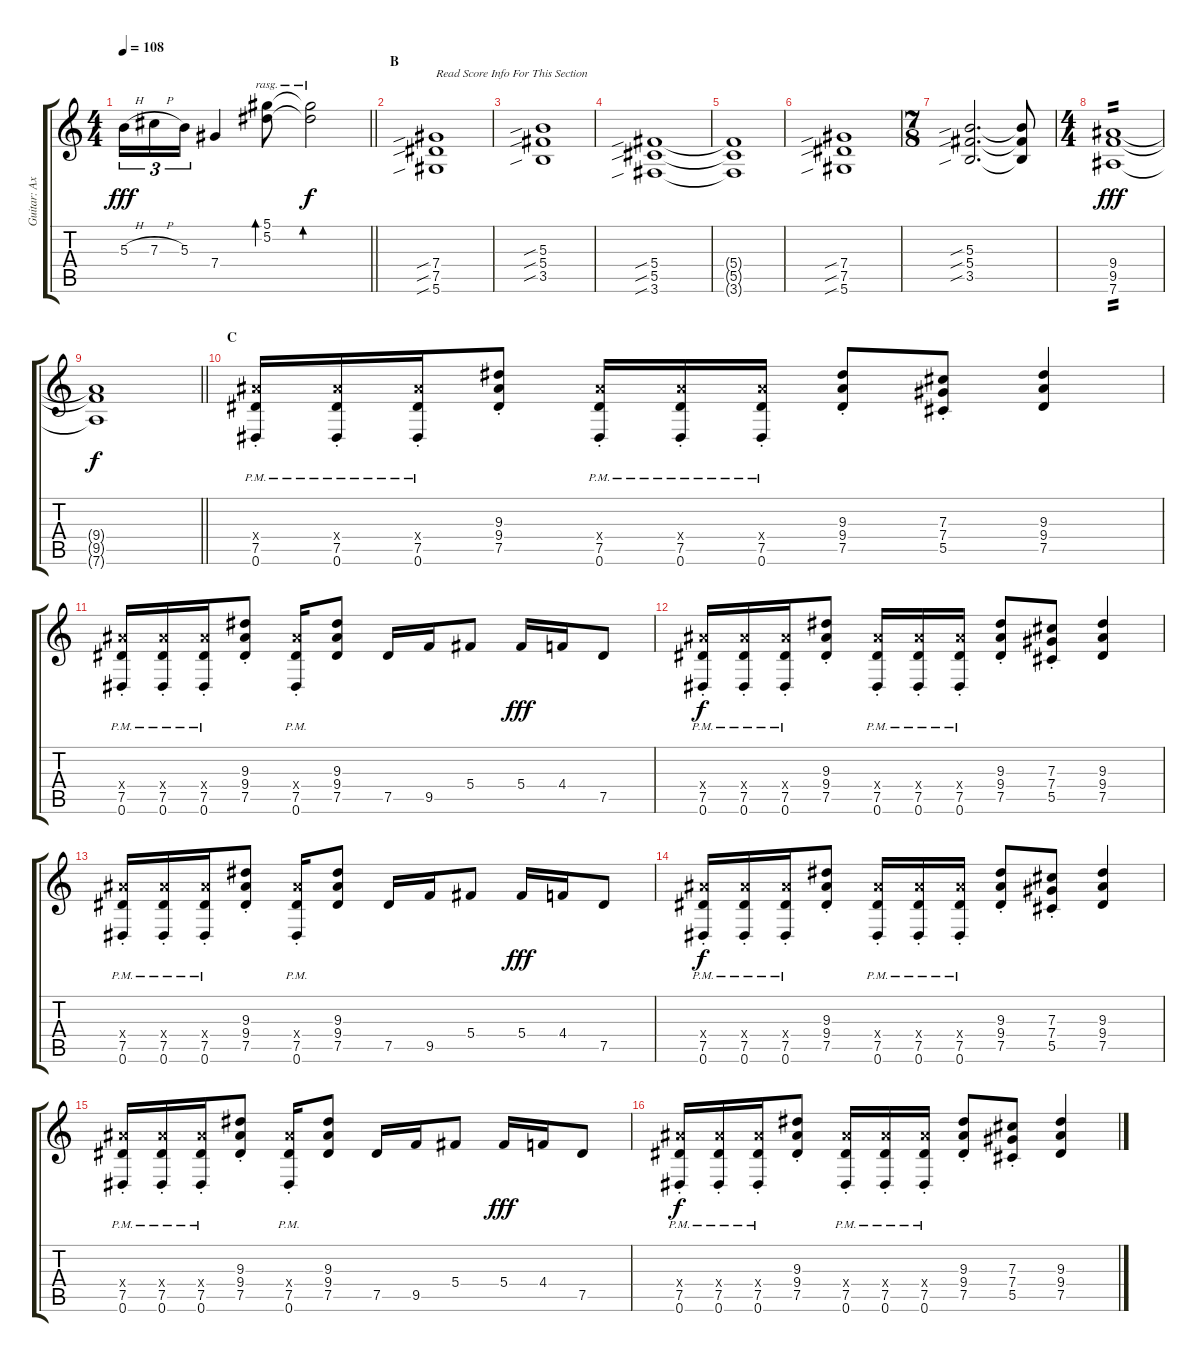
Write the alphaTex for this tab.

\track ("Guitar: Axel" "Guitar: Ax") {instrument overdrivenguitar}
\staff {score tabs}
\tuning (Eb4 Bb3 Gb3 Db3 Ab2 Eb2) {hide}
\ts (4 4)
\tempo 108
\clef g2
\barLineRight lightlight
\ks c
5.3{h}.16{tu (3 2) dy fff} 7.3{h}.16{tu (3 2)} 5.3.16{tu (3 2)} 7.4.4 (5.1 5.2).8{bd 480 rasg ii} (5.1{t} 5.2{t}).2{bd 480 rasg ii dy f} |
\section ("" "B")
(7.4{sib} 7.5{sib} 5.6{sib}).1{txt "Read Score Info For This Section"} |
(5.3{sib} 5.4{sib} 3.5{sib}).1 |
(5.4{sib} 5.5{sib} 3.6{sib}).1 |
(5.4{t} 5.5{t} 3.6{t}).1 |
(7.4{sib} 7.5{sib} 5.6{sib}).1 |
\ts (7 8)
(5.3{sib} 5.4{sib} 3.5{sib}).2{d} (5.3{t} 5.4{t} 3.5{t}).8 |
\ts (4 4)
(9.4 9.5 7.6).1{tp 2 dy fff} |
\barLineRight lightlight
(9.4{t} 9.5{t} 7.6{t}).1{dy f} |
\section ("" "C")
(9.4{pm st x} 7.5{pm st} 0.6{pm st}).16 (9.4{pm st x} 7.5{pm st} 0.6{pm st}).16 (9.4{pm st x} 7.5{pm st} 0.6{pm st}).16 (9.3{st} 9.4{st} 7.5{st}).8 (9.4{pm st x} 7.5{pm st} 0.6{pm st}).16 (9.4{pm st x} 7.5{pm st} 0.6{pm st}).16 (9.4{pm st x} 7.5{pm st} 0.6{pm st}).16 (9.3{st} 9.4{st} 7.5{st}).8 (7.3{st} 7.4{st} 5.5{st}).8 (9.3 9.4 7.5).4 |
(9.4{pm st x} 7.5{pm st} 0.6{pm st}).16 (9.4{pm st x} 7.5{pm st} 0.6{pm st}).16 (9.4{pm st x} 7.5{pm st} 0.6{pm st}).16 (9.3{st} 9.4{st} 7.5{st}).8 (9.4{pm st x} 7.5{pm st} 0.6{pm st}).16 (9.3 9.4 7.5).8 7.5.16 9.5.16 5.4.8 5.4.16{dy fff} 4.4.16 7.5.8 |
(9.4{pm st x} 7.5{pm st} 0.6{pm st}).16{dy f} (9.4{pm st x} 7.5{pm st} 0.6{pm st}).16 (9.4{pm st x} 7.5{pm st} 0.6{pm st}).16 (9.3{st} 9.4{st} 7.5{st}).8 (9.4{pm st x} 7.5{pm st} 0.6{pm st}).16 (9.4{pm st x} 7.5{pm st} 0.6{pm st}).16 (9.4{pm st x} 7.5{pm st} 0.6{pm st}).16 (9.3{st} 9.4{st} 7.5{st}).8 (7.3{st} 7.4{st} 5.5{st}).8 (9.3 9.4 7.5).4 |
(9.4{pm st x} 7.5{pm st} 0.6{pm st}).16 (9.4{pm st x} 7.5{pm st} 0.6{pm st}).16 (9.4{pm st x} 7.5{pm st} 0.6{pm st}).16 (9.3{st} 9.4{st} 7.5{st}).8 (9.4{pm st x} 7.5{pm st} 0.6{pm st}).16 (9.3 9.4 7.5).8 7.5.16 9.5.16 5.4.8 5.4.16{dy fff} 4.4.16 7.5.8 |
(9.4{pm st x} 7.5{pm st} 0.6{pm st}).16{dy f} (9.4{pm st x} 7.5{pm st} 0.6{pm st}).16 (9.4{pm st x} 7.5{pm st} 0.6{pm st}).16 (9.3{st} 9.4{st} 7.5{st}).8 (9.4{pm st x} 7.5{pm st} 0.6{pm st}).16 (9.4{pm st x} 7.5{pm st} 0.6{pm st}).16 (9.4{pm st x} 7.5{pm st} 0.6{pm st}).16 (9.3{st} 9.4{st} 7.5{st}).8 (7.3{st} 7.4{st} 5.5{st}).8 (9.3 9.4 7.5).4 |
(9.4{pm st x} 7.5{pm st} 0.6{pm st}).16 (9.4{pm st x} 7.5{pm st} 0.6{pm st}).16 (9.4{pm st x} 7.5{pm st} 0.6{pm st}).16 (9.3{st} 9.4{st} 7.5{st}).8 (9.4{pm st x} 7.5{pm st} 0.6{pm st}).16 (9.3 9.4 7.5).8 7.5.16 9.5.16 5.4.8 5.4.16{dy fff} 4.4.16 7.5.8 |
(9.4{pm st x} 7.5{pm st} 0.6{pm st}).16{dy f} (9.4{pm st x} 7.5{pm st} 0.6{pm st}).16 (9.4{pm st x} 7.5{pm st} 0.6{pm st}).16 (9.3{st} 9.4{st} 7.5{st}).8 (9.4{pm st x} 7.5{pm st} 0.6{pm st}).16 (9.4{pm st x} 7.5{pm st} 0.6{pm st}).16 (9.4{pm st x} 7.5{pm st} 0.6{pm st}).16 (9.3{st} 9.4{st} 7.5{st}).8 (7.3{st} 7.4{st} 5.5{st}).8 (9.3 9.4 7.5).4
